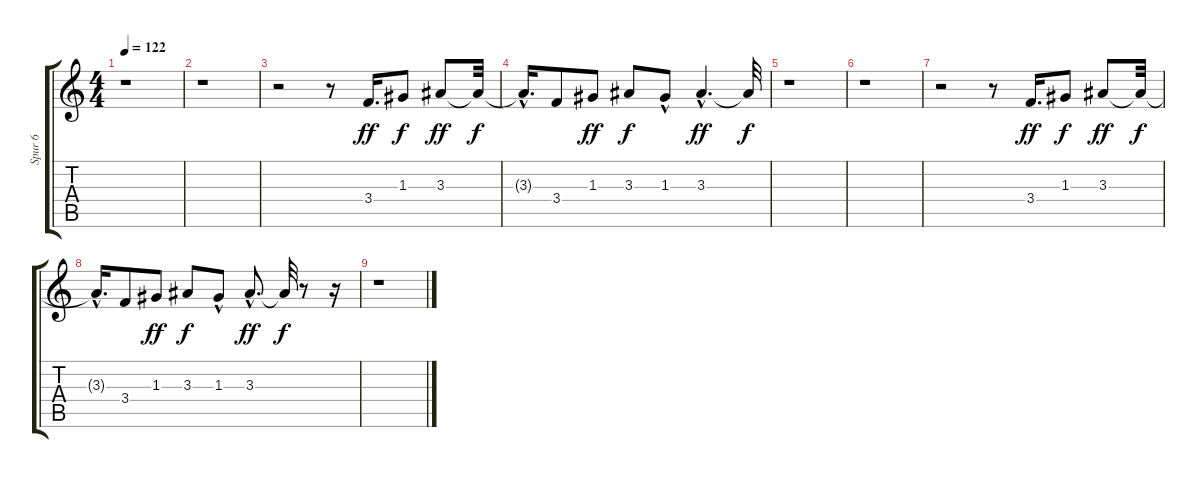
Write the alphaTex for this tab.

\track ("Spur 6" "Spur 6") {instrument electricguitarclean}
\staff {score tabs}
\tuning (E4 B3 G3 D3 A2 E2) {hide}
\ts (4 4)
\tempo 122
\clef g2
\ks c
r.1{dy f} |
r.1 |
r.2 r.8 3.4.16{d dy ff} 1.3.8{dy f} 3.3.8{dy ff} 3.3{t}.32{dy f} |
3.3{hac t}.16{d} 3.4.8 1.3.8{dy ff} 3.3.8{dy f} 1.3{hac}.8 3.3{hac}.4{d dy ff} 3.3{t}.32{dy f} |
r.1 |
r.1 |
r.2 r.8 3.4.16{d dy ff} 1.3.8{dy f} 3.3.8{dy ff} 3.3{t}.32{dy f} |
3.3{hac t}.16{d} 3.4.8 1.3.8{dy ff} 3.3.8{dy f} 1.3{hac}.8 3.3{hac}.8{d dy ff} 3.3{t}.32{dy f} r.8 r.16 |
r.1
